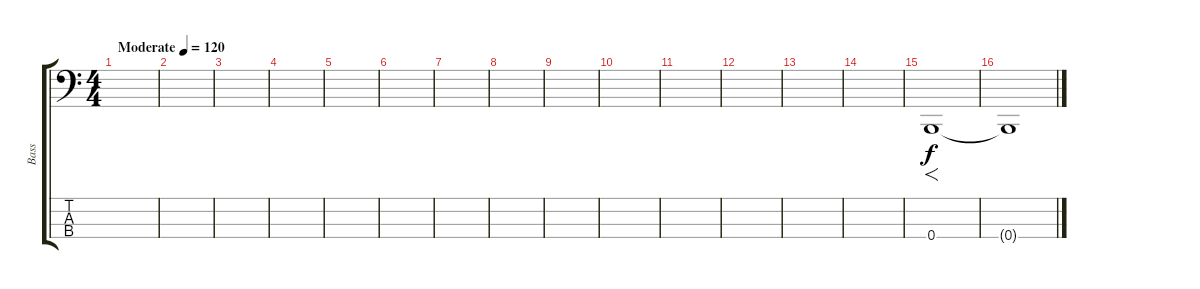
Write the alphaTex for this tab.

\track ("Bass" "Bass") {instrument electricbasspick}
\staff {score tabs}
\tuning (E2 B1 Gb1 B0) {hide}
\ts (4 4)
\tempo (120 "Moderate")
\clef f4
\ks c
|
|
|
|
|
|
|
|
|
|
|
|
|
|
0.4.1{f} |
0.4{t}.1
